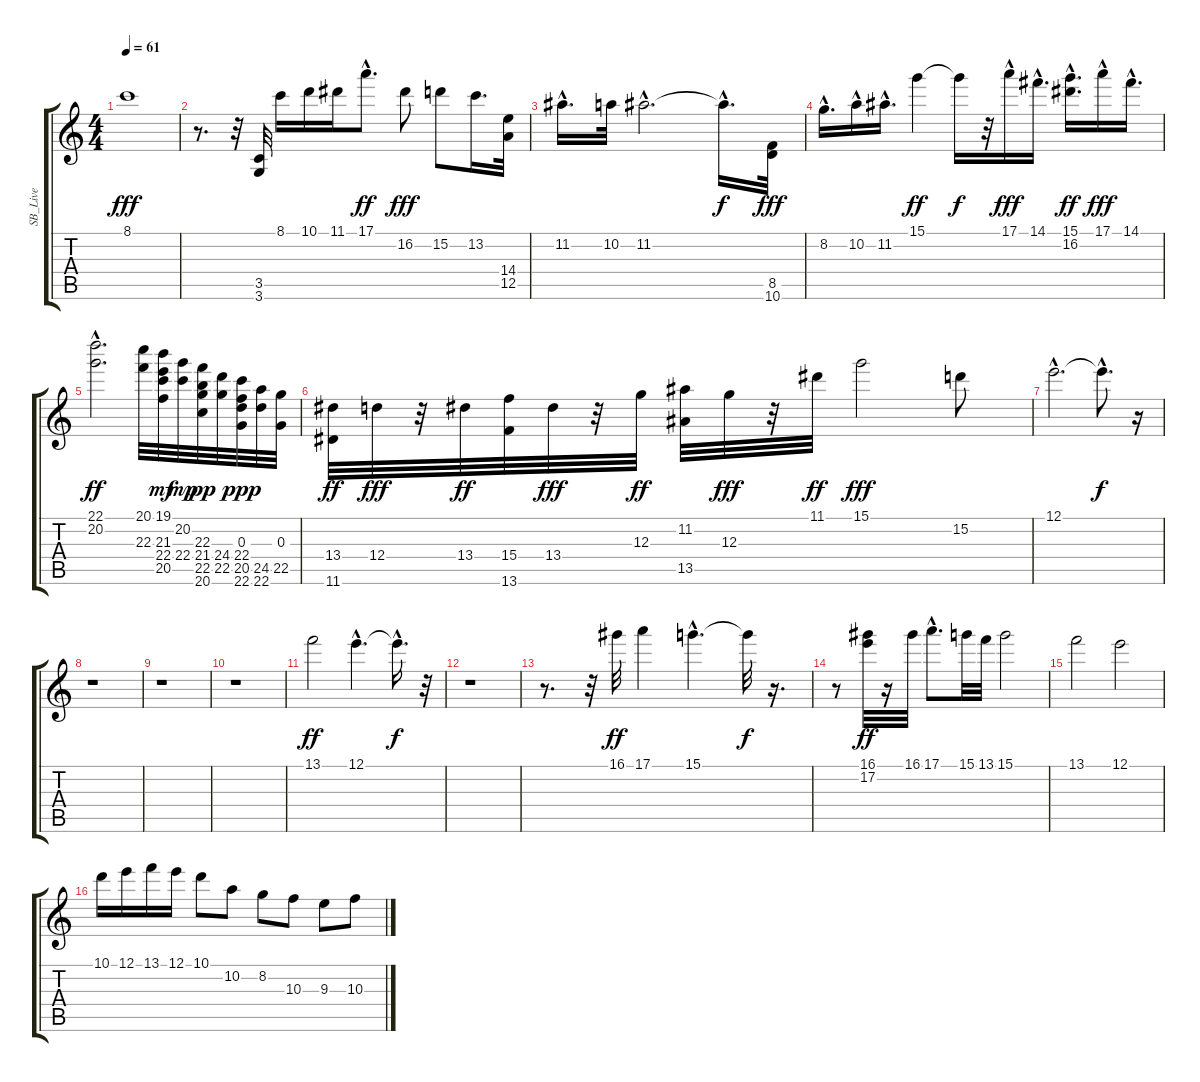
\track ("SB_Live" "SB_Live") {instrument overdrivenguitar}
\staff {score tabs}
\tuning (E4 B3 G3 D3 A2 E2) {hide}
\ts (4 4)
\tempo 61
\clef g2
\ks c
8.1.1{dy fff} |
r.8{d} r.32 (3.5 3.6).32 8.1.16 10.1.16 11.1.16 17.1{hac}.8{d dy ff} 16.2.8{dy fff} 15.2.8 13.2.16{d} (14.4 12.5).32 |
11.2{hac}.16{d} 10.2.32 11.2{hac}.2{d} 11.2{hac t}.16{d dy f} (8.5 10.6).32{dy fff} |
8.2{hac}.16{d} 10.2{hac}.16 11.2{hac}.16{d} 15.1.4{dy ff} 15.1{t}.16{dy f} r.32 17.1{hac}.16{dy fff} 14.1{hac}.16{d} (15.1{hac} 16.2{hac}).16{d dy ff} 17.1{hac}.16{dy fff} 14.1{hac}.16{d} |
(22.1{hac} 20.2{hac}).2{d dy ff} (20.1 22.3).32 (19.1 21.3 22.4 20.5).32{dy mf} (20.2 22.4).32{dy mp} (22.3 21.4 22.5 20.6).32{dy pp} (24.4 22.5).32 (0.3 22.4 20.5 22.6).32{dy ppp} (24.5 22.6).32 (0.3 22.5).32 |
(13.4 11.6).32{dy ff} 12.4.32{dy fff} r.32 13.4.32{dy ff} (15.4 13.6).32 13.4.32{dy fff} r.32 12.3.32{dy ff} (11.2 13.5).32 12.3.32{dy fff} r.32 11.1.32{dy ff} 15.1.2{dy fff} 15.2.8 |
12.1{hac}.2{d} 12.1{hac t}.8{d dy f} r.16 |
r.1 |
r.1 |
r.1 |
13.1.2{dy ff} 12.1{hac}.4{d} 12.1{hac t}.16{d dy f} r.32 |
r.1 |
r.8{d} r.32 16.1.32{dy ff} 17.1.4 15.1{hac}.4{d} 15.1{t}.32{dy f} r.16{d} |
r.8 (16.1 17.2).32{dy ff} r.16 16.1.32 17.1{hac}.8{d} 15.1.32 13.1.32 15.1.2 |
13.1.2 12.1.2 |
10.1.16 12.1.16 13.1.16 12.1.16 10.1.8 10.2.8 8.2.8 10.3.8 9.3.8 10.3.8
